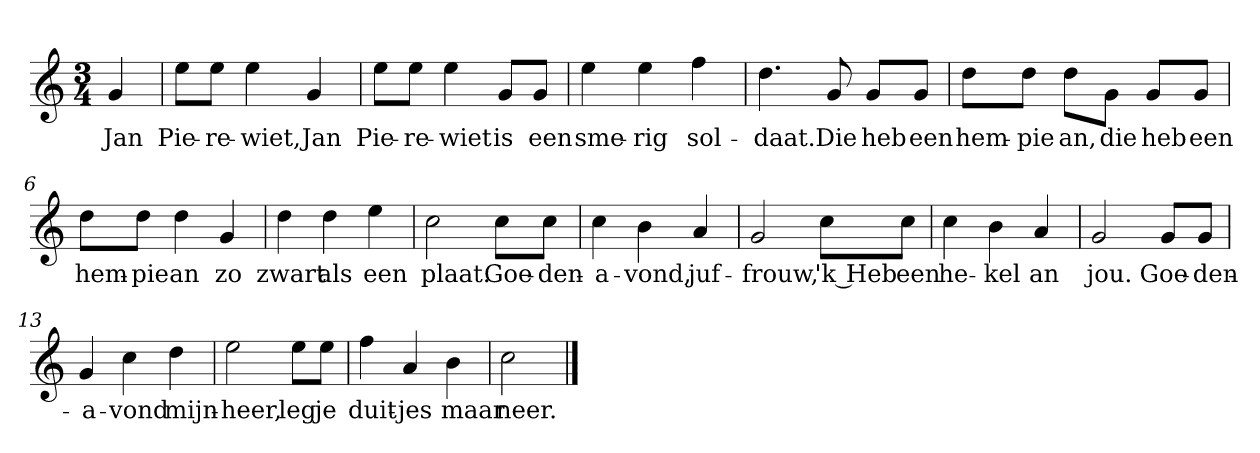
**kern	**text
*part1	*part1
*staff1	*staff1
*clefG2	*
*k[]	*
*C:	*
*M3/4	*
*MM120	*
=	=
4g	Jan
=1	=1
8ee\L	Pie-
8ee\J	-re-
4ee	-wiet,
4g	Jan
=2	=2
8ee\L	Pie-
8ee\J	-re-
4ee	-wiet
8g/L	is
8g/J	een
=3	=3
4ee	sme-
4ee	-rig
4ff	sol-
=4	=4
4.dd	-daat.
8g	Die
8g/L	heb
8g/J	een
=5	=5
8dd\L	hem-
8dd\J	-pie
8dd\L	an,
8g\J	die
8g/L	heb
8g/J	een
=6	=6
8dd\L	hem-
8dd\J	-pie
4dd	an
4g	zo
=7	=7
4dd	zwart
4dd	als
4ee	een
=8	=8
2cc	plaat.
8cc\L	Goe-
8cc\J	-den-
=9	=9
4cc	-a-
4b	-vond,
4a	juf-
=10	=10
2g	-frouw,
8cc\L	'k Heb
8cc\J	een
=11	=11
4cc	he-
4b	-kel
4a	an
=12	=12
2g	jou.
8g/L	Goe-
8g/J	-den-
=13	=13
4g	-a-
4cc	-vond
4dd	mijn-
=14	=14
2ee	-heer,
8ee\L	leg
8ee\J	je
=15	=15
4ff	duit-
4a	-jes
4b	maar
=16	=16
2cc	neer.
==	==
*-	*-
